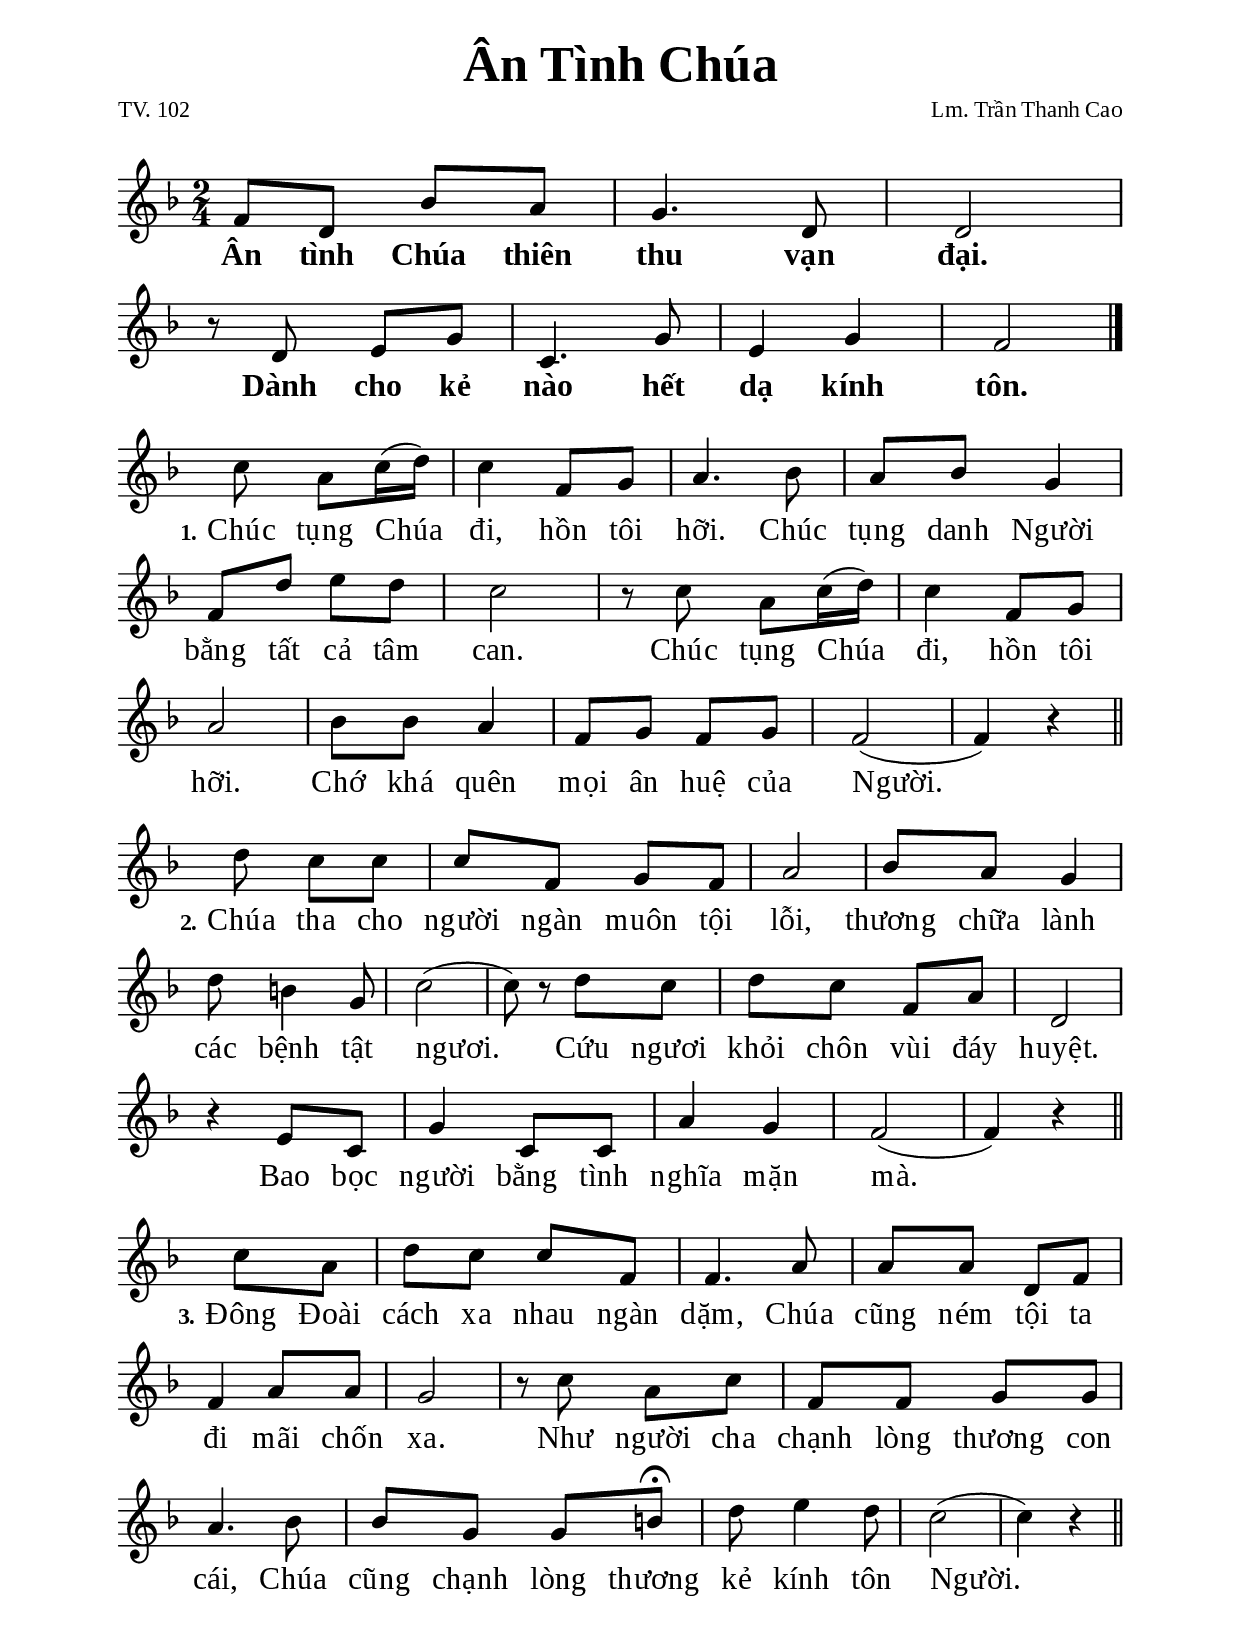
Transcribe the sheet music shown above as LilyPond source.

% Cài đặt chung
\version "2.20.0"
\include "english.ly"

\header {
  title = \markup { \fontsize #3 "Ân Tình Chúa" }
  poet = "TV. 102"
  composer = "Lm. Trần Thanh Cao"
  arranger = " "
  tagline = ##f
}

\paper {
  #(set-paper-size "a4")
  top-margin = 10\mm
  bottom-margin = 10\mm
  left-margin = 20\mm
  right-margin = 20\mm
  indent = #0
  #(define fonts
    (make-pango-font-tree
      "Liberation Serif"
      "Liberation Serif"
      "Liberation Serif"
      (/ 20 20)))
  page-count = #1
}

% Nhạc điệp khúc
nhacDiepKhuc = \relative c' {
  f8 d bf' a |
  g4. d8 |
  d2 |
  r8 d e g |
  c,4. g'8 |
  e4 g |
  f2 \bar "|."
}

% Nhạc phiên khúc
nhacPhienKhucMot = \relative c'' {
  \partial 4. c8 a c16 (d) |
  c4 f,8 g |
  a4. bf8 |
  a bf g4 |
  f8 d' e d |
  c2 |
  r8 c a c16 (d) |
  c4 f,8 g |
  a2 |
  bf8 bf a4 |
  f8 g f g |
  f2 ( |
  f4) r \bar "||"
}

nhacPhienKhucHai = \relative c'' {
  \partial 4. d8 c c |
  c f, g f |
  a2 |
  bf8 a g4 |
  d'8 b!4 g8 |
  c2 ( |
  c8) r d c |
  d c f, a |
  d,2 |
  r4 e8 c |
  g'4 c,8 c |
  a'4 g |
  f2 ( |
  f4) r \bar "||"
}

nhacPhienKhucBa = \relative c'' {
  \partial 4 c8 a |
  d c c f, |
  f4. a8 |
  a a d, f |
  f4 a8 a |
  g2 |
  r8 c a c |
  f, f g g |
  a4. bf8 |
  bf g g b \fermata |
  d e4 d8 |
  c2 ( |
  c4) r \bar "||"
}

% Lời điệp khúc
loiDiepKhuc = \lyricmode {
  Ân tình Chúa thiên thu vạn đại.
  Dành cho kẻ nào hết dạ kính tôn.
}

% Lời phiên khúc
loiPhienKhucMot = \lyricmode {
  \set stanza = #"1."
  Chúc tụng Chúa đi, hồn tôi hỡi.
  Chúc tụng danh Người bằng tất cả tâm can.
  Chúc tụng Chúa đi, hồn tôi hỡi.
  Chớ khá quên mọi ân huệ của Người.
}

loiPhienKhucHai = \lyricmode {
  \set stanza = #"2."
  Chúa tha cho người ngàn muôn tội lỗi,
  thương chữa lành các bệnh tật ngươi.
  Cứu ngươi khỏi chôn vùi đáy huyệt.
  Bao bọc người bằng tình nghĩa mặn mà.
}

loiPhienKhucBa = \lyricmode {
  \set stanza = #"3."
  Đông Đoài cách xa nhau ngàn dặm,
  Chúa cũng ném tội ta đi mãi chốn xa.
  Như người cha chạnh lòng thương con cái,
  Chúa cũng chạnh lòng thương kẻ kính tôn Người.
}


% Dàn trang
\score {
  \new ChoirStaff <<
    \new Staff = diepKhuc \with {
        \consists "Merge_rests_engraver"
        \magnifyStaff #(magstep +1)
      }
      <<
      \new Voice = beSop {
        \key f \major \time 2/4 \stemNeutral \nhacDiepKhuc
      }
    >>
    \new Lyrics \lyricsto beSop \loiDiepKhuc
  >>
  \layout {
    \override Lyrics.LyricText.font-series = #'bold
    \override Lyrics.LyricText.font-size = #+3
    \override Lyrics.LyricSpace.minimum-distance = #3.5
    \override Score.BarNumber.break-visibility = ##(#f #f #f)
    \override Score.SpacingSpanner.uniform-stretching = ##t
  }
}

\score {
  \new ChoirStaff <<
    \new Staff = phienKhuc \with {
        \magnifyStaff #(magstep +1)
      }
      <<
      \new Voice = beSop {
        \key f \major \time 2/4 \nhacPhienKhucMot
      }
    >>
    \new Lyrics \lyricsto beSop \loiPhienKhucMot
  >>
  \layout {
    \override Staff.TimeSignature.transparent = ##t
    \override Lyrics.LyricText.font-size = #+3
    \override Lyrics.LyricSpace.minimum-distance = #2.0
    \override Score.BarNumber.break-visibility = ##(#f #f #f)
    \override Score.SpacingSpanner.uniform-stretching = ##t
  } 
}

\score {
  \new ChoirStaff <<
    \new Staff = phienKhuc \with {
        \magnifyStaff #(magstep +1)
      }
      <<
      \new Voice = beSop {
        \key f \major \time 2/4 \nhacPhienKhucHai
      }
    >>
    \new Lyrics \lyricsto beSop \loiPhienKhucHai
  >>
  \layout {
    \override Staff.TimeSignature.transparent = ##t
    \override Lyrics.LyricText.font-size = #+3
    \override Lyrics.LyricSpace.minimum-distance = #2.0
    \override Score.BarNumber.break-visibility = ##(#f #f #f)
    \override Score.SpacingSpanner.uniform-stretching = ##t
  } 
}

\score {
  \new ChoirStaff <<
    \new Staff = phienKhuc \with {
        \magnifyStaff #(magstep +1)
      }
      <<
      \new Voice = beSop {
        \key f \major \time 2/4 \nhacPhienKhucBa
      }
    >>
    \new Lyrics \lyricsto beSop \loiPhienKhucBa
  >>
  \layout {
    \override Staff.TimeSignature.transparent = ##t
    \override Lyrics.LyricText.font-size = #+3
    \override Lyrics.LyricSpace.minimum-distance = #2.0
    \override Score.BarNumber.break-visibility = ##(#f #f #f)
    \override Score.SpacingSpanner.uniform-stretching = ##t
  } 
}
